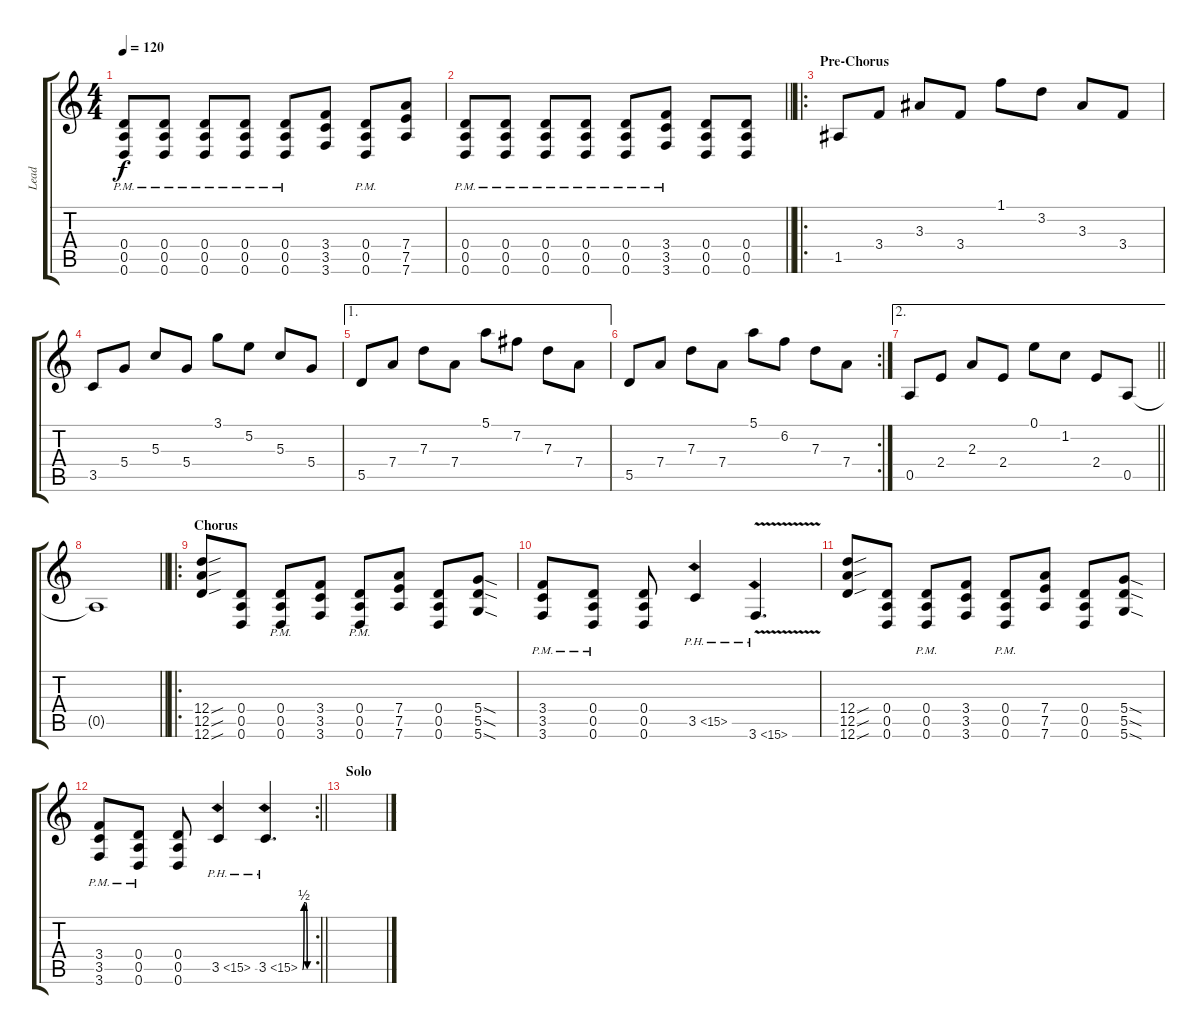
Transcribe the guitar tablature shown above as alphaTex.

\track ("Lead" "Lead") {instrument distortionguitar}
\staff {score tabs}
\tuning (E4 B3 G3 D3 A2 D2) {hide}
\ts (4 4)
\tempo 120
\clef g2
\ks c
(0.4{pm} 0.5{pm} 0.6{pm}).8{dy f instrument distortionguitar} (0.4{pm} 0.5{pm} 0.6{pm}).8 (0.4{pm} 0.5{pm} 0.6{pm}).8 (0.4{pm} 0.5{pm} 0.6{pm}).8 (0.4{pm} 0.5{pm} 0.6{pm}).8 (3.4 3.5 3.6).8 (0.4{pm} 0.5{pm} 0.6{pm}).8 (7.4 7.5 7.6).8 |
\barLineRight lightlight
(0.4{pm} 0.5{pm} 0.6{pm}).8 (0.4{pm} 0.5{pm} 0.6{pm}).8 (0.4{pm} 0.5{pm} 0.6{pm}).8 (0.4{pm} 0.5{pm} 0.6{pm}).8 (0.4{pm} 0.5{pm} 0.6{pm}).8 (3.4{pm} 3.5{pm} 3.6{pm}).8 (0.4 0.5 0.6).8 (0.4 0.5 0.6).8 |
\ro
\section ("" "Pre-Chorus")
1.5.8{instrument overdrivenguitar} 3.4.8 3.3.8 3.4.8 1.1.8 3.2.8 3.3.8 3.4.8 |
3.5.8 5.4.8 5.3.8 5.4.8 3.1.8 5.2.8 5.3.8 5.4.8 |
\ae 1
5.5.8 7.4.8 7.3.8 7.4.8 5.1.8 7.2.8 7.3.8 7.4.8 |
\rc 2
5.5.8 7.4.8 7.3.8 7.4.8 5.1.8 6.2.8 7.3.8 7.4.8 |
\ae 2
\barLineRight lightlight
0.5.8 2.4.8 2.3.8 2.4.8 0.1.8 1.2.8 2.4.8 0.5.8 |
\barLineRight lightlight
0.5{t}.1 |
\ro
\section ("" "Chorus")
(12.4{sou} 12.5{sou} 12.6{sou}).8{instrument distortionguitar} (0.4 0.5 0.6).8 (0.4{pm} 0.5{pm} 0.6{pm}).8 (3.4 3.5 3.6).8 (0.4{pm} 0.5{pm} 0.6{pm}).8 (7.4 7.5 7.6).8 (0.4 0.5 0.6).8 (5.4{sod} 5.5{sod} 5.6{sod}).8 |
(3.4{pm} 3.5{pm} 3.6{pm}).8 (0.4{pm} 0.5{pm} 0.6{pm}).8 (0.4 0.5 0.6).8 3.5{ph 12}.4{instrument guitarharmonics} 3.6{ph 12 v}.4{d} |
(12.4{sou} 12.5{sou} 12.6{sou}).8{instrument distortionguitar} (0.4 0.5 0.6).8 (0.4{pm} 0.5{pm} 0.6{pm}).8 (3.4 3.5 3.6).8 (0.4{pm} 0.5{pm} 0.6{pm}).8 (7.4 7.5 7.6).8 (0.4 0.5 0.6).8 (5.4{sod} 5.5{sod} 5.6{sod}).8 |
\rc 2
\barLineRight lightlight
(3.4{pm} 3.5{pm} 3.6{pm}).8 (0.4{pm} 0.5{pm} 0.6{pm}).8 (0.4 0.5 0.6).8 3.5{ph 12}.4{instrument guitarharmonics} 3.5{be (custom 0 0 10 2 20 2 30 0 60 0) ph 12}.4{d} |
\section ("" "Solo")
